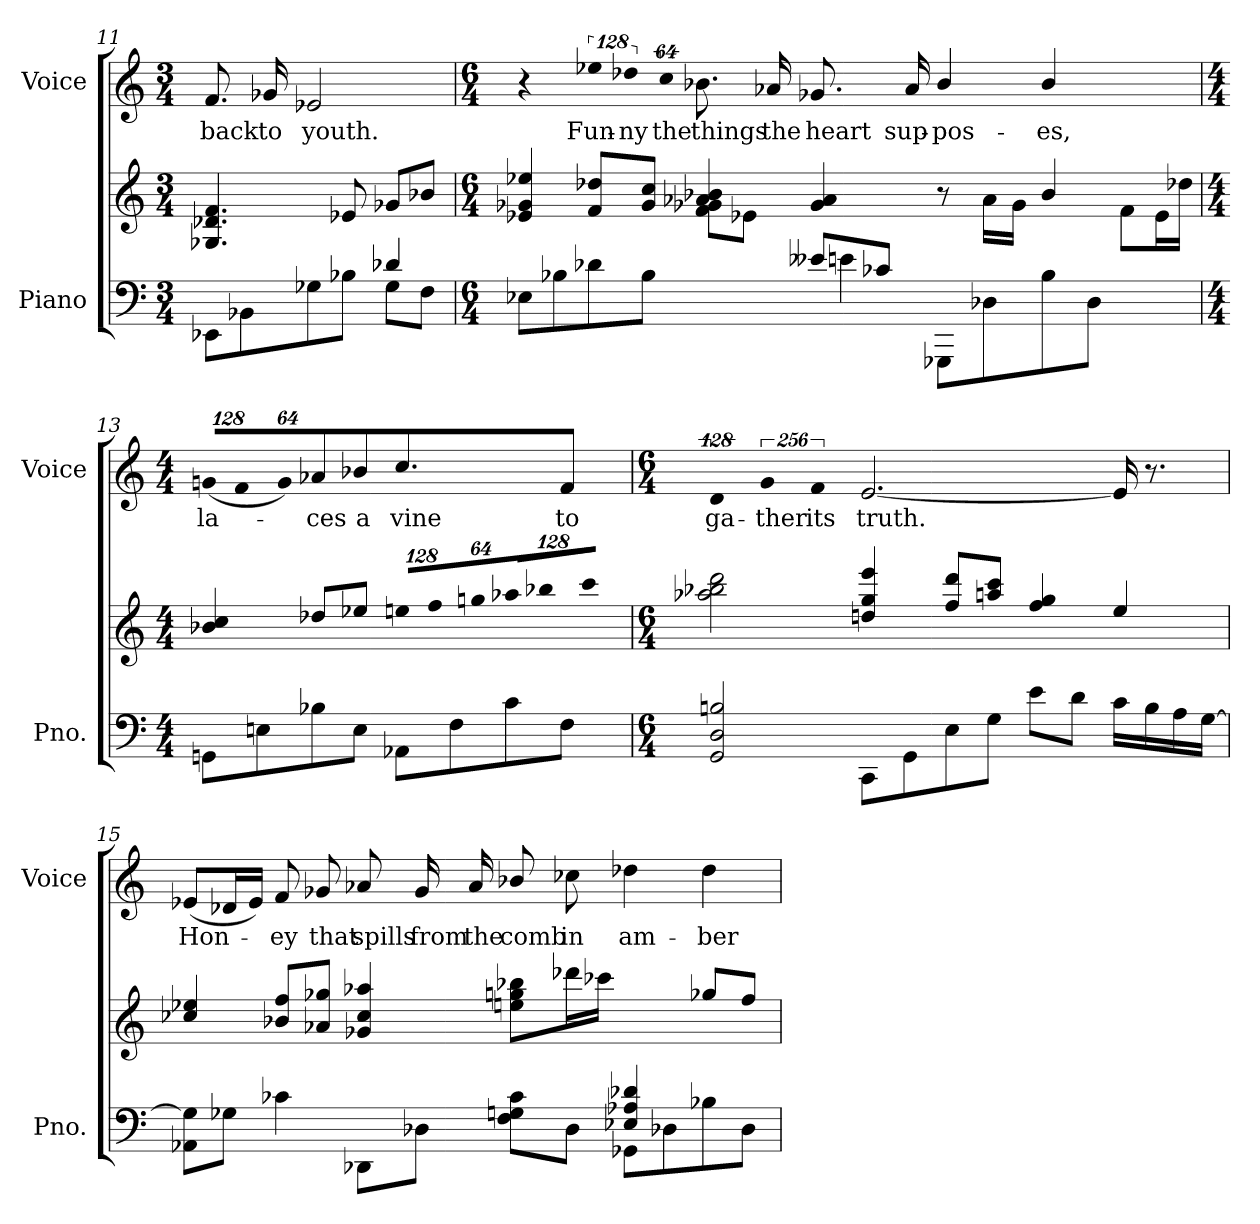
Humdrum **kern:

**kern	**kern	**kern	**text
*part2	*part2	*part1	*part1
*staff3	*staff2	*staff1	*staff1
*I"Piano	*	*I"Voice	*
*I'Pno.	*	*I'Voice	*
*clefF4	*clefG2	*clefG2	*
*k[]	*k[]	*k[]	*
*C:	*C:	*C:	*
*M3/4	*M3/4	*M3/4	*
=11	=11	=11	=11
*^	*	*	*
!	!	!	!	!LO:LY:b:color=#000000
8EE-Xi\L	2ryy	4.G-Xi/ 4.d-Xi 4.fi	8.fi/	back
8BB-Xi\	.	.	.	.
!	!	!	!	!LO:LY:b:color=#000000
.	.	.	16g-Xi/	to
!	!	!	!	!LO:LY:b:color=#000000
8G-Xi\	.	.	2e-Xi/	youth.
8B-Xi\J	.	8e-Xi/	.	.
8G-i\L	4d-Xi/	8g-Xi/L	.	.
8Fi\J	.	8b-Xi/J	.	.
!!LO:PB:g=z
=12	=12	=12	=12	=12
*M6/4	*	*M6/4	*M6/4	*
*	*	*^	*	*
*	*	*	*^	*	*
8E-Xi\L	2.ryy	4e-Xi/ 4g-Xi 4ee-Xi	4ryy	2ryy	4r	.
*X8ba	*	*	*	*	*	*
8B-Xi\	.	.	.	.	.	.
!	!	!	!	!	!LO:N:vis=8	!
!	!	!	!	!	!	!LO:LY:b:color=#000000
8d-Xi\	.	8fi/ 8dd-XiL	1024%85ryy@	.	1024%85ee-Xi\	Fun-
!	!	!	!	!	!LO:N:vis=8	!
!	!	!	!	!	!	!LO:LY:b:color=#000000
.	.	.	1024%43ryy@	.	1024%85dd-Xi\	-ny
8B-i\J	.	8g-i/ 8cciJ	512%21ryy@	.	.	.
!	!	!	!	!	!LO:N:vis=8	!
!	!	!	!	!	!	!LO:LY:b:color=#000000
.	.	.	512%43ryy@	.	512%43cci\	the
!	!	!	!	!	!	!LO:LY:b:color=#000000
4ryy	.	4a-Xi/ 4b-Xi	8ryy@	8fi\ 8g-XiL	8.b-Xi\	things
.	.	.	16ryy@	8e-Xi\J	.	.
!	!	!	!	!	!	!LO:LY:b:color=#000000
.	.	.	16ryy@	.	16a-Xi/	the
!	!	!	!	!	!	!LO:LY:b:color=#000000
8e--Xi/L	4ei\	4g-i/ 4a-i	8ryy@	2.ryy	8.g-Xi/	heart
8c-Xi/J	.	.	16ryy@	.	.	.
!	!	!	!	!	!	!LO:LY:b:color=#000000
.	.	.	16ryy@	.	16a-i/	sup-
!	!	!	!	!	!	!LO:LY:b:color=#000000
8GGG-Xi\L	2ryy	8r	8ryy@	.	4b-i/	-pos-
8D-Xi\	.	16a-i\LL	16ryy@	.	.	.
.	.	16g-i\JJ	16ryy@	.	.	.
!	!	!	!	!	!	!LO:LY:b:color=#000000
8B-i\	.	4b-i/	8fi\L	.	4b-i/	-es,
8D-i\J	.	.	16e-i\L	.	.	.
*	*	*8ba	*	*	*	*
.	.	.	16d-Xi\JJ	.	.	.
*v	*v	*	*	*	*	*
*	*v	*v	*v	*	*
!!LO:LB:g=z
=13	=13	=13	=13
*M4/4	*M4/4	*M4/4	*
*	*	*Xbrackettup	*
*	*^	*	*
!	!	!	!LO:N:vis=8	!
*	*v	*v	*	*
*	*^	*	*
!	!	!	!	!LO:LY:b:color=#000000
*	*v	*v	*	*
8GGni\L	4B-Xi/ 4ci	(1024%85gni/L	la-
!	!	!LO:N:vis=8	!
.	.	1024%85fi/	.
8Eni\	.	.	.
!	!	!LO:N:vis=8	!
.	.	512%43gi/J)	.
!	!	!	!LO:LY:b:color=#000000
8B-Xi\	8d-Xi/L	8a-Xi/	-ces
!	!	!	!LO:LY:b:color=#000000
8Ei\J	8e-Xi/J	8b-Xi/	a
*	*Xbrackettup	*	*
!	!LO:N:vis=8	!	!
!	!	!	!LO:LY:b:color=#000000
8AA-Xi\L	1024%85eni/L	4.cci\	vine
!	!LO:N:vis=8	!	!
.	1024%85fi/	.	.
8Fi\	.	.	.
!	!LO:N:vis=8	!	!
.	512%43gni/J	.	.
!	!LO:N:vis=8	!	!
8ci\	1024%85a-Xi/L	.	.
!	!LO:N:vis=8	!	!
.	1024%85b-Xi/	.	.
!	!	!	!LO:LY:b:color=#000000
8Fi\J	.	8fi/	to
!	!LO:N:vis=8	!	!
.	512%43cci/J	.	.
=14	=14	=14	=14
*M6/4	*M6/4	*M6/4	*
*	*	*brackettup	*
!	!	!LO:N:vis=4	!
!	!	!	!LO:LY:b:color=#000000
2GGi/ 2Di 2Bni	2a-Xi\ 2b-Xi 2ddi	512%85di/	ga-
!	!	!LO:N:vis=4	!
!	!	!	!LO:LY:b:color=#000000
.	.	1024%171gi/	-ther
!	!	!LO:N:vis=4	!
!	!	!	!LO:LY:b:color=#000000
.	.	1024%171fi/	its
!	!	!	!LO:LY:b:color=#000000
8CCi\L	4dni/ 4gi 4eei	[<2.ei/	truth.
8GGi\	.	.	.
8Ei\	8fi/ 8ddiL	.	.
8Gi\J	8ani/ 8cciJ	.	.
8ei\L	4fi/ 4gi	.	.
8di\J	.	.	.
16ci\LL	4ei/	16ei/]	.
16Bi\	.	8.r	.
16Ai\	.	.	.
[>16Gi\JJ	.	.	.
!!LO:LB:g=z
=15	=15	=15	=15
*^	*	*	*
!	!	!	!	!LO:LY:b:color=#000000
1ryy	8AA-Xi\ 8Gi]L	4c-Xi/ 4e-Xi	(8e-Xi/L	Hon-
.	8G-Xi\J	.	16d-Xi/L	.
.	.	.	16e-i/JJ)	.
!	!	!	!	!LO:LY:b:color=#000000
.	4c-Xi\	8B-Xi/ 8fiL	8fi/	-ey
!	!	!	!	!LO:LY:b:color=#000000
.	.	8A-Xi/ 8g-XiJ	8g-Xi/	that
!	!	!	!	!LO:LY:b:color=#000000
.	8DD-Xi\L	4G-Xi/ 4c-i 4a-Xi	8a-Xi/	spills
!	!	!	!	!LO:LY:b:color=#000000
.	8D-Xi\J	.	16g-i/	from
!	!	!	!	!LO:LY:b:color=#000000
.	.	.	16a-i/	the
!	!	!	!	!LO:LY:b:color=#000000
.	8Fi\ 8Gni 8c-iL	8eni\ 8gni 8b-XiL	8b-Xi/	comb
!	!	!	!	!LO:LY:b:color=#000000
.	8D-i\J	16dd-Xi\L	8cc-Xi\	in
.	.	16cc-Xi\JJ	.	.
!	!	!	!	!LO:LY:b:color=#000000
4E-Xi/ 4A-i 4d-Xi	8GG-Xi\L	4ryy	4dd-Xi\	am-
.	8D-Xi\	.	.	.
!	!	!	!	!LO:LY:b:color=#000000
4ryy	8B-Xi\	8g-Xi/L	4dd-i\	-ber
.	8D-i\J	8fi/J	.	.
*v	*v	*	*	*
=	=	=	=
*-	*-	*-	*-
